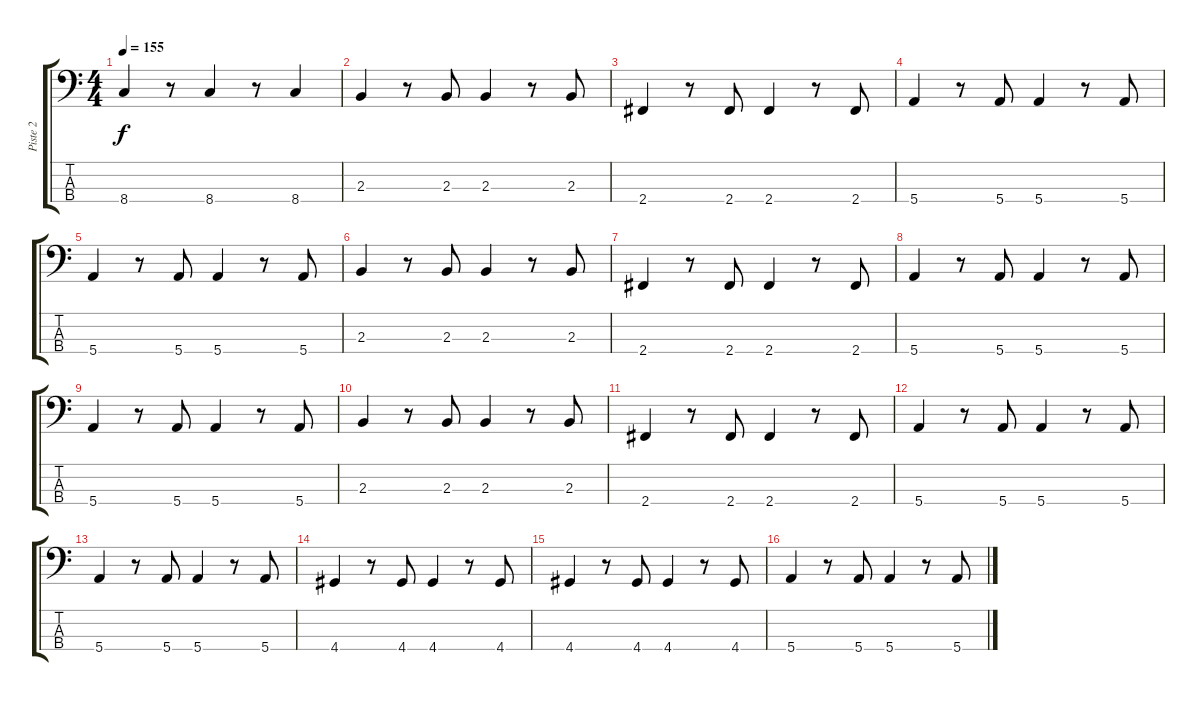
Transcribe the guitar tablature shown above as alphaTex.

\track ("Piste 2" "Piste 2") {instrument electricbassfinger}
\staff {score tabs}
\tuning (G2 D2 A1 E1) {hide}
\ts (4 4)
\tempo 155
\clef f4
\ks c
8.4.4{dy f} r.8 8.4.4 r.8 8.4.4 |
2.3.4 r.8 2.3.8 2.3.4 r.8 2.3.8 |
2.4.4 r.8 2.4.8 2.4.4 r.8 2.4.8 |
5.4.4 r.8 5.4.8 5.4.4 r.8 5.4.8 |
5.4.4 r.8 5.4.8 5.4.4 r.8 5.4.8 |
2.3.4 r.8 2.3.8 2.3.4 r.8 2.3.8 |
2.4.4 r.8 2.4.8 2.4.4 r.8 2.4.8 |
5.4.4 r.8 5.4.8 5.4.4 r.8 5.4.8 |
5.4.4 r.8 5.4.8 5.4.4 r.8 5.4.8 |
2.3.4 r.8 2.3.8 2.3.4 r.8 2.3.8 |
2.4.4 r.8 2.4.8 2.4.4 r.8 2.4.8 |
5.4.4 r.8 5.4.8 5.4.4 r.8 5.4.8 |
5.4.4 r.8 5.4.8 5.4.4 r.8 5.4.8 |
4.4.4 r.8 4.4.8 4.4.4 r.8 4.4.8 |
4.4.4 r.8 4.4.8 4.4.4 r.8 4.4.8 |
5.4.4 r.8 5.4.8 5.4.4 r.8 5.4.8
